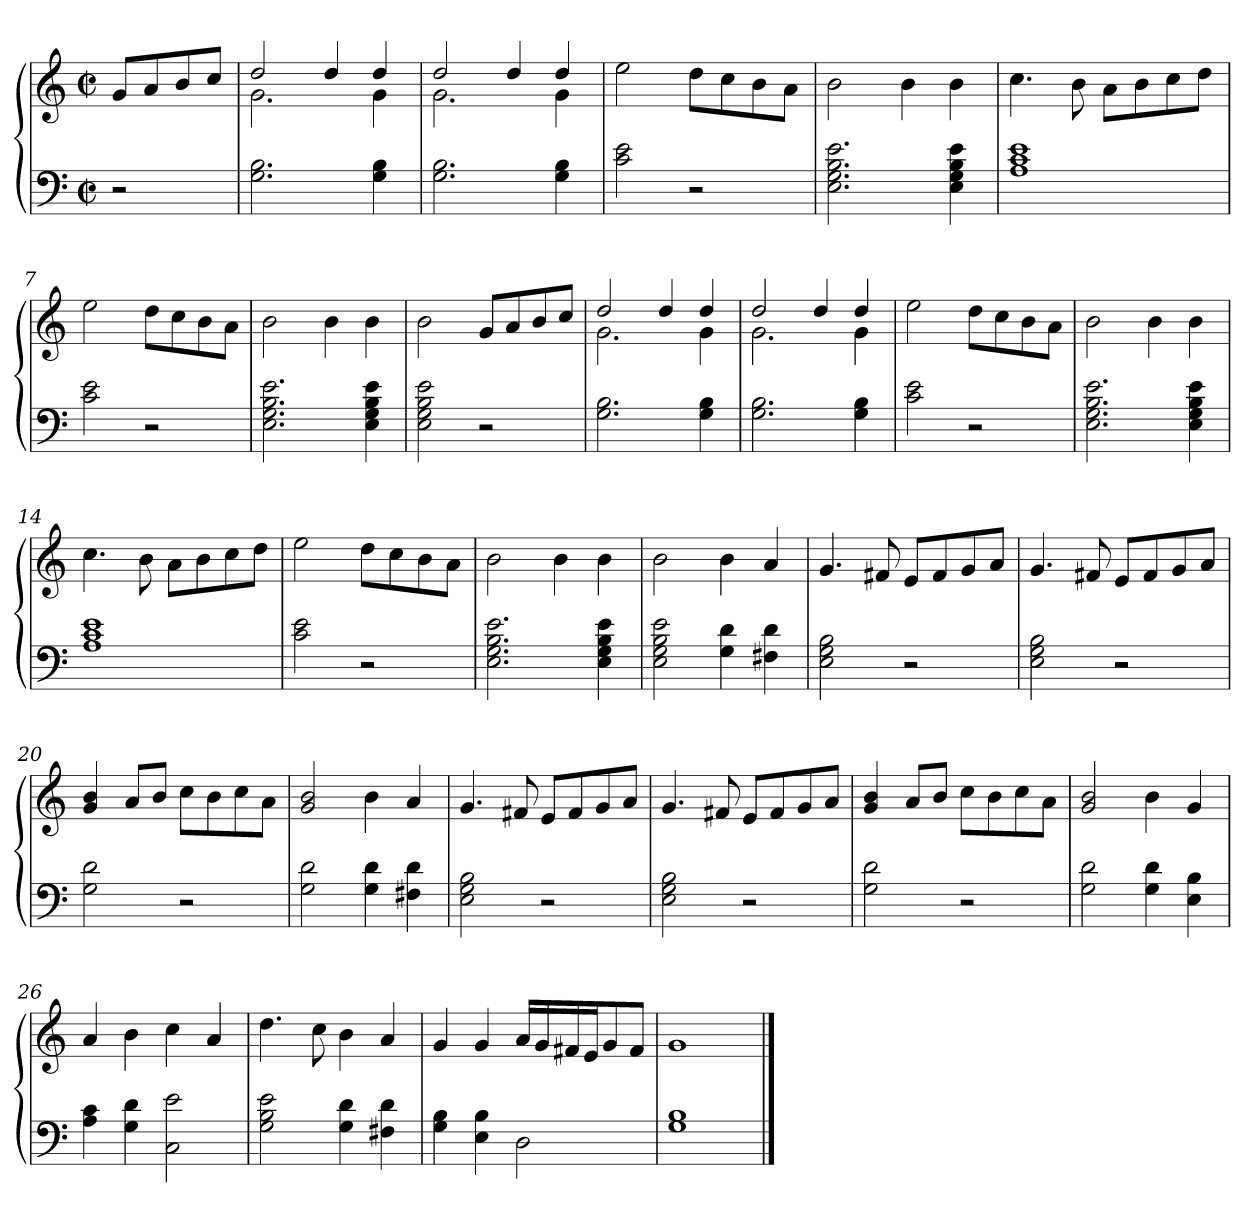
**kern	**kern
*part1	*part1
*staff2	*staff1
*clefF4	*clefG2
*k[]	*k[]
*M2/2	*M2/2
*met(c|)	*met(c|)
=1	=1
2r	8g/L
.	8a/
.	8b/
.	8cc/J
=2	=2
*	*^
2.G\ 2.B\	2dd/	2.g\
.	4dd/	.
4G\ 4B\	4dd/	4g\
=3	=3	=3
2.G\ 2.B\	2dd/	2.g\
.	4dd/	.
4G\ 4B\	4dd/	4g\
*	*v	*v
=4	=4
2c\ 2e\	2ee\
2r	8dd\L
.	8cc\
.	8b\
.	8a\J
=5	=5
2.E\ 2.G\ 2.B\ 2.e\	2b\
.	4b\
4E\ 4G\ 4B\ 4e\	4b\
=6	=6
1A 1c 1e	4.cc\
.	8b\
.	8a\L
.	8b\
.	8cc\
.	8dd\J
!!LO:LB:g=z
=7	=7
2c\ 2e\	2ee\
2r	8dd\L
.	8cc\
.	8b\
.	8a\J
=8	=8
2.E\ 2.G\ 2.B\ 2.e\	2b\
.	4b\
4E\ 4G\ 4B\ 4e\	4b\
=9	=9
2E\ 2G\ 2B\ 2e\	2b\
2r	8g/L
.	8a/
.	8b/
.	8cc/J
=10	=10
*	*^
2.G\ 2.B\	2dd/	2.g\
.	4dd/	.
4G\ 4B\	4dd/	4g\
=11	=11	=11
2.G\ 2.B\	2dd/	2.g\
.	4dd/	.
4G\ 4B\	4dd/	4g\
*	*v	*v
=12	=12
2c\ 2e\	2ee\
2r	8dd\L
.	8cc\
.	8b\
.	8a\J
!!LO:LB:g=z
=13	=13
2.E\ 2.G\ 2.B\ 2.e\	2b\
.	4b\
4E\ 4G\ 4B\ 4e\	4b\
=14	=14
1A 1c 1e	4.cc\
.	8b\
.	8a\L
.	8b\
.	8cc\
.	8dd\J
=15	=15
2c\ 2e\	2ee\
2r	8dd\L
.	8cc\
.	8b\
.	8a\J
=16	=16
2.E\ 2.G\ 2.B\ 2.e\	2b\
.	4b\
4E\ 4G\ 4B\ 4e\	4b\
=17	=17
2E\ 2G\ 2B\ 2e\	2b\
4G\ 4d\	4b\
4F#X\ 4d\	4a/
=18	=18
2E\ 2G\ 2B\	4.g/
.	8f#X/
2r	8e/L
.	8f#/
.	8g/
.	8a/J
!!LO:LB:g=z
=19	=19
2E\ 2G\ 2B\	4.g/
.	8f#X/
2r	8e/L
.	8f#/
.	8g/
.	8a/J
=20	=20
2G\ 2d\	4g/ 4b/
.	8a/L
.	8b/J
2r	8cc\L
.	8b\
.	8cc\
.	8a\J
=21	=21
2G\ 2d\	2g/ 2b/
4G\ 4d\	4b\
4F#X\ 4d\	4a/
=22	=22
2E\ 2G\ 2B\	4.g/
.	8f#X/
2r	8e/L
.	8f#/
.	8g/
.	8a/J
!!LO:LB:g=z
=23	=23
2E\ 2G\ 2B\	4.g/
.	8f#X/
2r	8e/L
.	8f#/
.	8g/
.	8a/J
=24	=24
2G\ 2d\	4g/ 4b/
.	8a/L
.	8b/J
2r	8cc\L
.	8b\
.	8cc\
.	8a\J
=25	=25
2G\ 2d\	2g/ 2b/
4G\ 4d\	4b\
4E\ 4B\	4g/
=26	=26
4A\ 4c\	4a/
4G\ 4d\	4b\
2C\ 2e\	4cc\
.	4a/
=27	=27
2G\ 2B\ 2e\	4.dd\
.	8cc\
4G\ 4d\	4b\
4F#X\ 4d\	4a/
!!LO:LB:g=z
=28	=28
4G\ 4B\	4g/
4E\ 4B\	4g/
2D\	16a/LL
.	16g/
.	16f#X/
.	16e/J
.	8g/
.	8f#/J
=29	=29
1G 1B	1g
==	==
*-	*-
